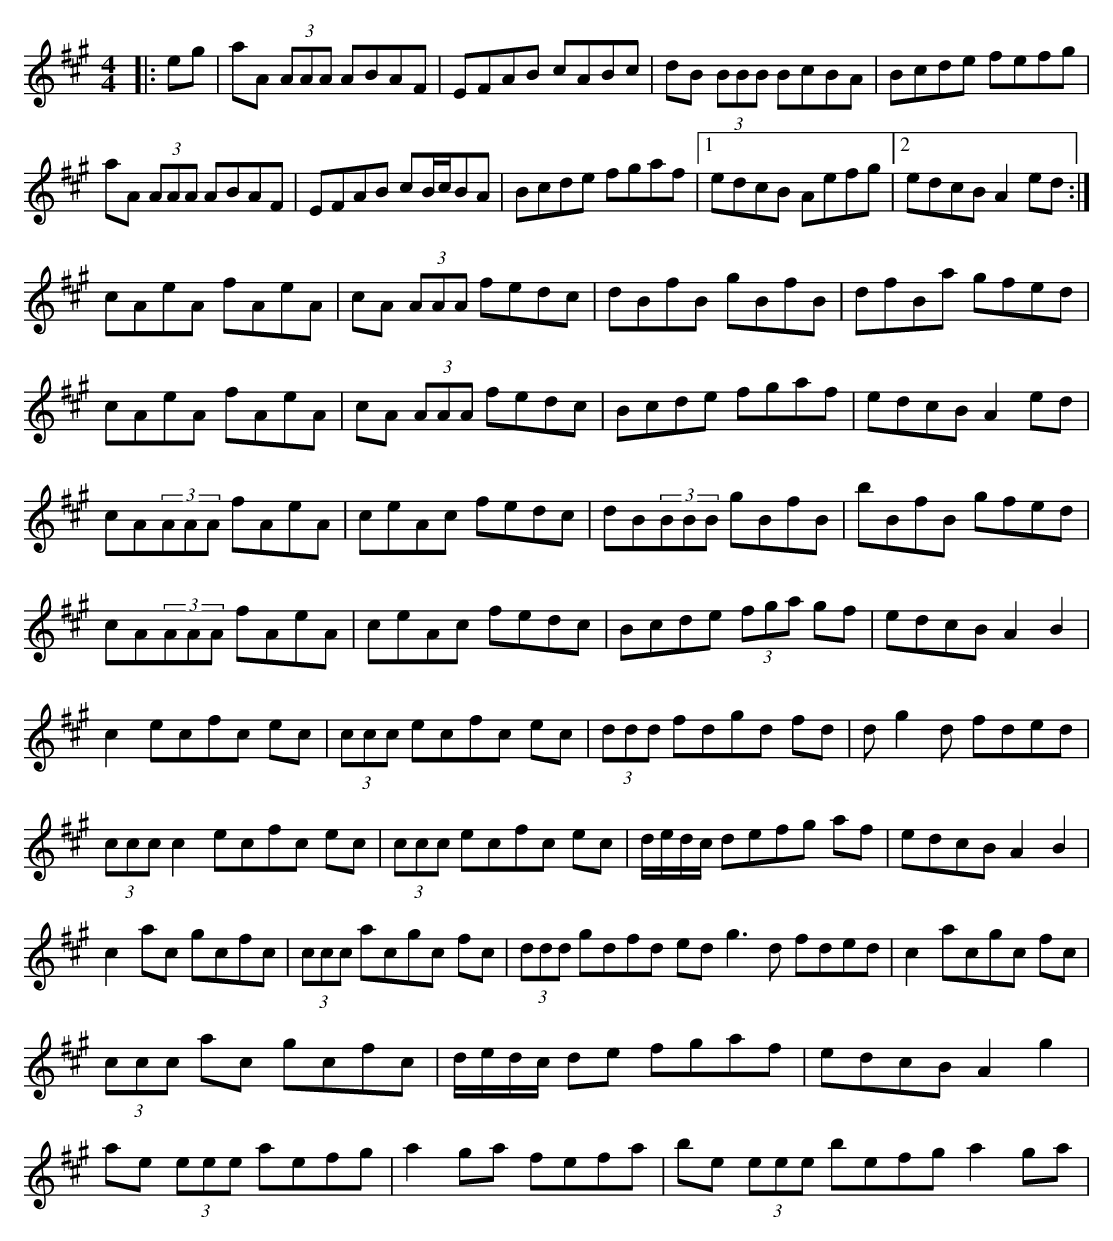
X:1
M:4/4
K:A
|:eg|aA (3AAA ABAF|EFAB cABc|dB (3BBB BcBA|Bcde fefg|
aA (3AAA ABAF|EFAB cB/c/BA|Bcde fgaf|1 edcB Aefg|2 edcB A2ed:|
cAeA fAeA|cA (3AAA fedc|dBfB gBfB|dfBa gfed|
cAeA fAeA|cA (3AAA fedc|Bcde fgaf|edcB A2 ed|
cA(3AAA fAeA|ceAc fedc|dB(3BBB gBfB|bBfB gfed|
cA(3AAA fAeA|ceAc fedc|Bcde (3fga gf|edcB A2 B2|
c2 ecfc ec|(3ccc ecfc ec|(3ddd fdgd fd|d g2 d fded|
(3ccc c2 ecfc ec|(3ccc ecfc ec|d/e/d/c/ defg af|edcB A2 B2|
c2 ac gcfc|(3ccc acgc fc|(3ddd gdfd ed g3 d fded|c2 acgc fc|
(3ccc ac gcfc|d/e/d/c/ de fgaf|edcB A2 g2|
ae (3eee aefg|a2 ga fefa|be (3eee befg a2 ga|
